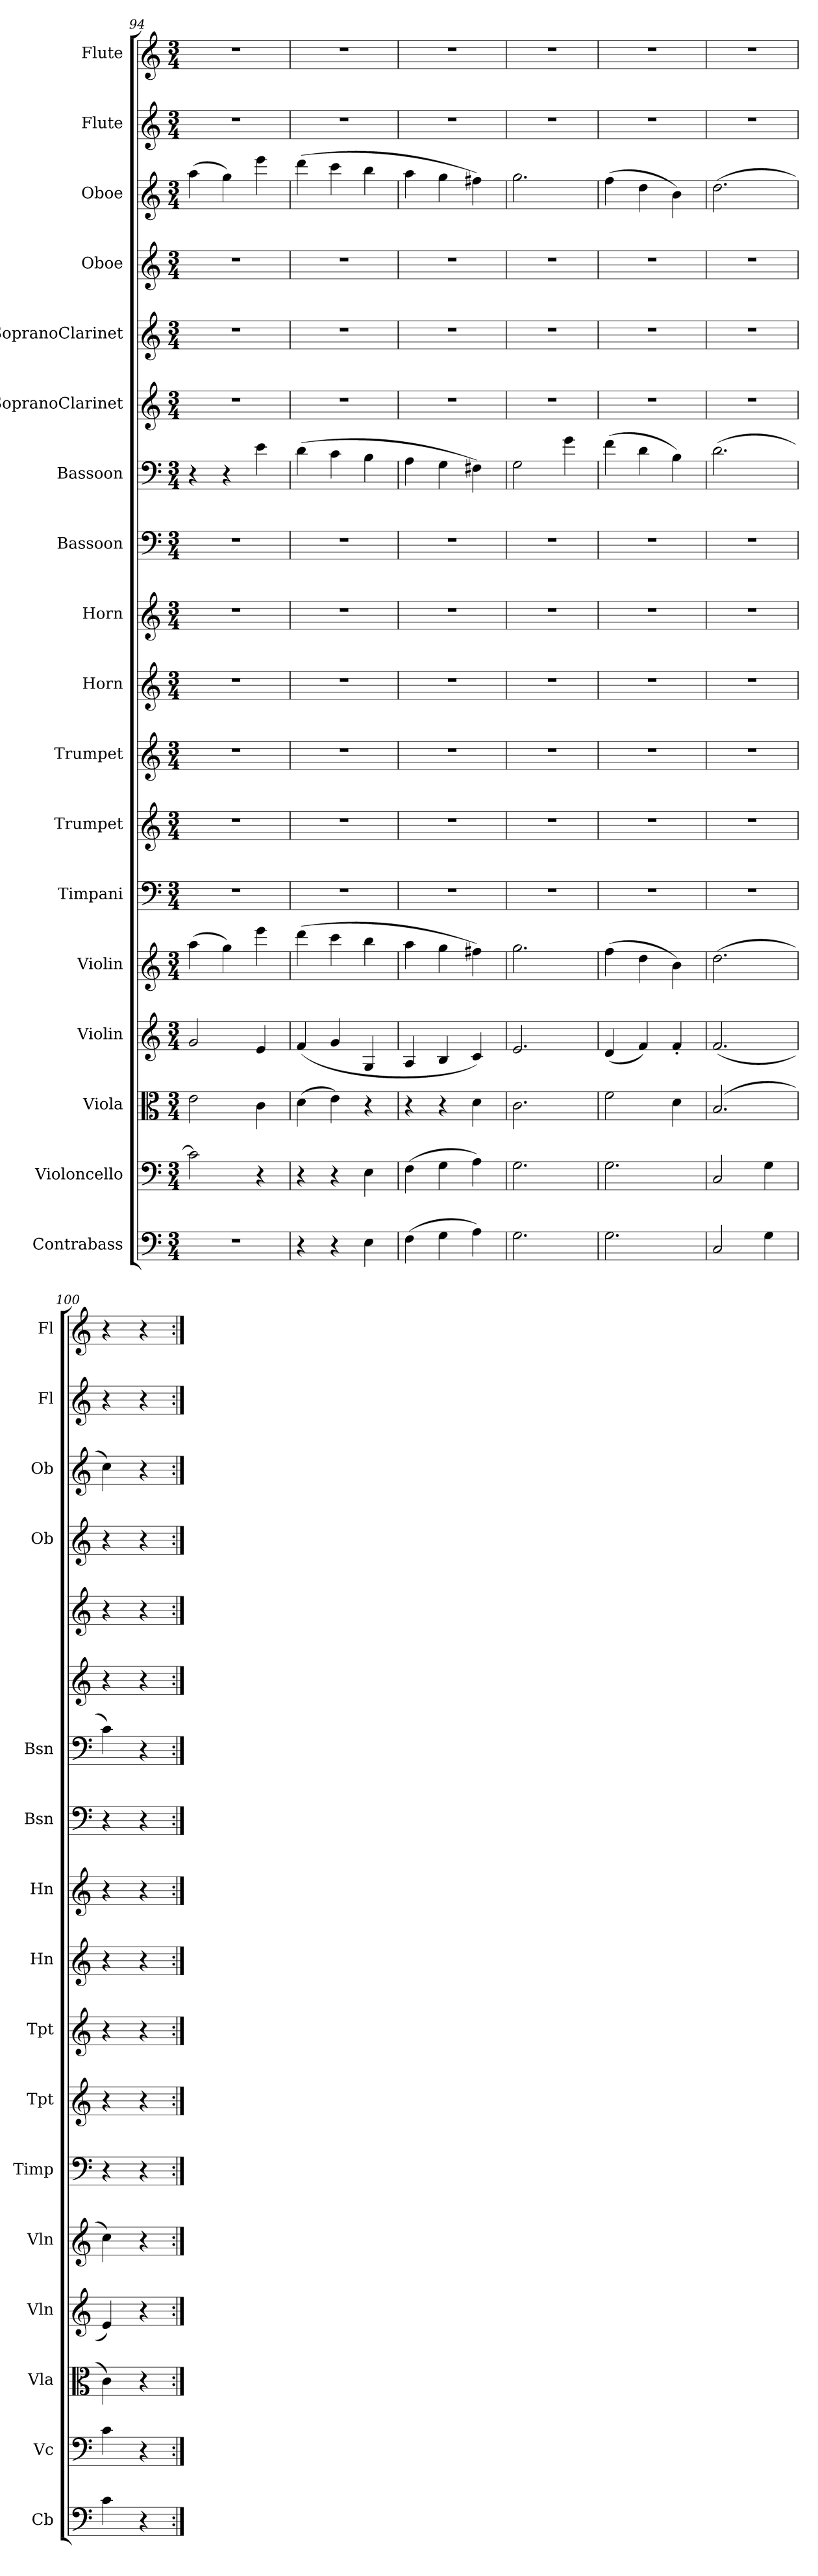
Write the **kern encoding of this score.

**kern	**kern	**kern	**kern	**kern	**kern	**kern	**kern	**kern	**kern	**kern	**kern	**kern	**kern	**kern	**kern	**kern	**kern
*part18	*part17	*part16	*part15	*part14	*part13	*part12	*part11	*part10	*part9	*part8	*part7	*part6	*part5	*part4	*part3	*part2	*part1
*staff18	*staff17	*staff16	*staff15	*staff14	*staff13	*staff12	*staff11	*staff10	*staff9	*staff8	*staff7	*staff6	*staff5	*staff4	*staff3	*staff2	*staff1
*I"Contrabass	*I"Violoncello	*I"Viola	*I"Violin	*I"Violin	*I"Timpani	*I"Trumpet	*I"Trumpet	*I"Horn	*I"Horn	*I"Bassoon	*I"Bassoon	*I"SopranoClarinet	*I"SopranoClarinet	*I"Oboe	*I"Oboe	*I"Flute	*I"Flute
*I'Cb	*I'Vc	*I'Vla	*I'Vln	*I'Vln	*I'Timp	*I'Tpt	*I'Tpt	*I'Hn	*I'Hn	*I'Bsn	*I'Bsn	*	*	*I'Ob	*I'Ob	*I'Fl	*I'Fl
*clefF4	*clefF4	*clefC3	*clefG2	*clefG2	*clefF4	*clefG2	*clefG2	*clefG2	*clefG2	*clefF4	*clefF4	*clefG2	*clefG2	*clefG2	*clefG2	*clefG2	*clefG2
*k[]	*k[]	*k[]	*k[]	*k[]	*k[]	*k[]	*k[]	*k[]	*k[]	*k[]	*k[]	*k[]	*k[]	*k[]	*k[]	*k[]	*k[]
*M3/4	*M3/4	*M3/4	*M3/4	*M3/4	*M3/4	*M3/4	*M3/4	*M3/4	*M3/4	*M3/4	*M3/4	*M3/4	*M3/4	*M3/4	*M3/4	*M3/4	*M3/4
=94	=94	=94	=94	=94	=94	=94	=94	=94	=94	=94	=94	=94	=94	=94	=94	=94	=94
2.r	2c\]	2e\	2g/	(4aa\	2.r	2.r	2.r	2.r	2.r	2.r	4r	2.r	2.r	2.r	(4aa\	2.r	2.r
.	.	.	.	4gg\)	.	.	.	.	.	.	4r	.	.	.	4gg\)	.	.
.	4r	4c\	4e/	4eee\	.	.	.	.	.	.	4e\	.	.	.	4eee\	.	.
=95	=95	=95	=95	=95	=95	=95	=95	=95	=95	=95	=95	=95	=95	=95	=95	=95	=95
4r	4r	(4d\	(4f/	(4ddd\	2.r	2.r	2.r	2.r	2.r	2.r	(4d\	2.r	2.r	2.r	(4ddd\	2.r	2.r
4r	4r	4e\)	4g/	4ccc\	.	.	.	.	.	.	4c\	.	.	.	4ccc\	.	.
4E\	4E\	4r	4G/	4bb\	.	.	.	.	.	.	4B\	.	.	.	4bb\	.	.
=96	=96	=96	=96	=96	=96	=96	=96	=96	=96	=96	=96	=96	=96	=96	=96	=96	=96
(4F\	(4F\	4r	4A/	4aa\	2.r	2.r	2.r	2.r	2.r	2.r	4A\	2.r	2.r	2.r	4aa\	2.r	2.r
4G\	4G\	4r	4B/	4gg\	.	.	.	.	.	.	4G\	.	.	.	4gg\	.	.
4A\)	4A\)	4d\	4c/)	4ff#X\)	.	.	.	.	.	.	4F#X\)	.	.	.	4ff#X\)	.	.
=97	=97	=97	=97	=97	=97	=97	=97	=97	=97	=97	=97	=97	=97	=97	=97	=97	=97
2.G\	2.G\	2.c\	2.e/	2.gg\	2.r	2.r	2.r	2.r	2.r	2.r	2G\	2.r	2.r	2.r	2.gg\	2.r	2.r
.	.	.	.	.	.	.	.	.	.	.	4g\	.	.	.	.	.	.
=98	=98	=98	=98	=98	=98	=98	=98	=98	=98	=98	=98	=98	=98	=98	=98	=98	=98
2.G\	2.G\	2f\	(4d/	(4ff\	2.r	2.r	2.r	2.r	2.r	2.r	(4f\	2.r	2.r	2.r	(4ff\	2.r	2.r
.	.	.	4f/)	4dd\	.	.	.	.	.	.	4d\	.	.	.	4dd\	.	.
.	.	4d\	4f'/	4b\)	.	.	.	.	.	.	4B\)	.	.	.	4b\)	.	.
=99	=99	=99	=99	=99	=99	=99	=99	=99	=99	=99	=99	=99	=99	=99	=99	=99	=99
2C/	2C/	(2.B/	(2.f/	(2.dd\	2.r	2.r	2.r	2.r	2.r	2.r	(2.d\	2.r	2.r	2.r	(2.dd\	2.r	2.r
4G\	4G\	.	.	.	.	.	.	.	.	.	.	.	.	.	.	.	.
=100	=100	=100	=100	=100	=100	=100	=100	=100	=100	=100	=100	=100	=100	=100	=100	=100	=100
4c\	4c\	4c\)	4e/)	4cc\)	4r	4r	4r	4r	4r	4r	4c\)	4r	4r	4r	4cc\)	4r	4r
4r	4r	4r	4r	4r	4r	4r	4r	4r	4r	4r	4r	4r	4r	4r	4r	4r	4r
=:|!	=:|!	=:|!	=:|!	=:|!	=:|!	=:|!	=:|!	=:|!	=:|!	=:|!	=:|!	=:|!	=:|!	=:|!	=:|!	=:|!	=:|!
*-	*-	*-	*-	*-	*-	*-	*-	*-	*-	*-	*-	*-	*-	*-	*-	*-	*-
